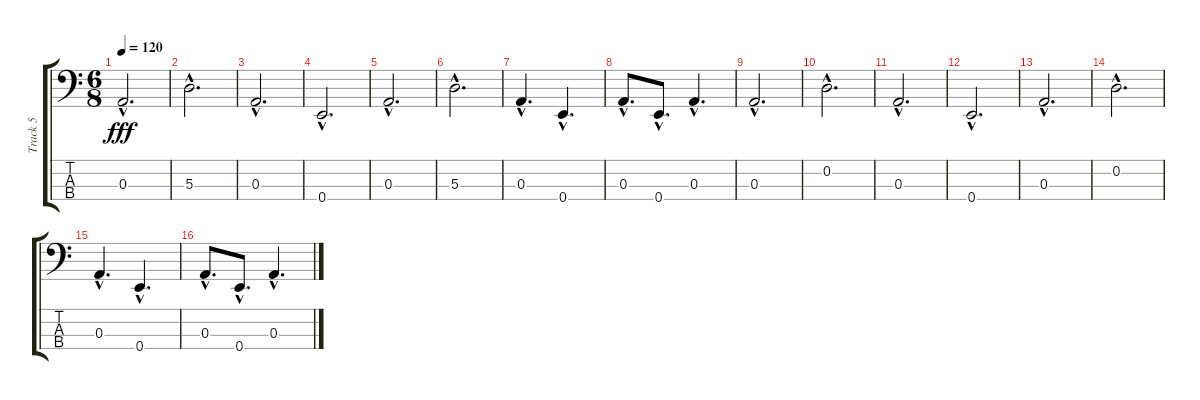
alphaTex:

\track ("Track 5" "Track 5") {instrument electricbasspick}
\staff {score tabs}
\tuning (G2 D2 A1 E1) {hide}
\ts (6 8)
\tempo 120
\clef f4
\ks c
0.3{hac}.2{d dy fff} |
5.3{hac}.2{d} |
0.3{hac}.2{d} |
0.4{hac}.2{d} |
0.3{hac}.2{d} |
5.3{hac}.2{d} |
0.3{hac}.4{d} 0.4{hac}.4{d} |
0.3{hac}.8{d} 0.4{hac}.8{d} 0.3{hac}.4{d} |
0.3{hac}.2{d} |
0.2{hac}.2{d} |
0.3{hac}.2{d} |
0.4{hac}.2{d} |
0.3{hac}.2{d} |
0.2{hac}.2{d} |
0.3{hac}.4{d} 0.4{hac}.4{d} |
0.3{hac}.8{d} 0.4{hac}.8{d} 0.3{hac}.4{d}
